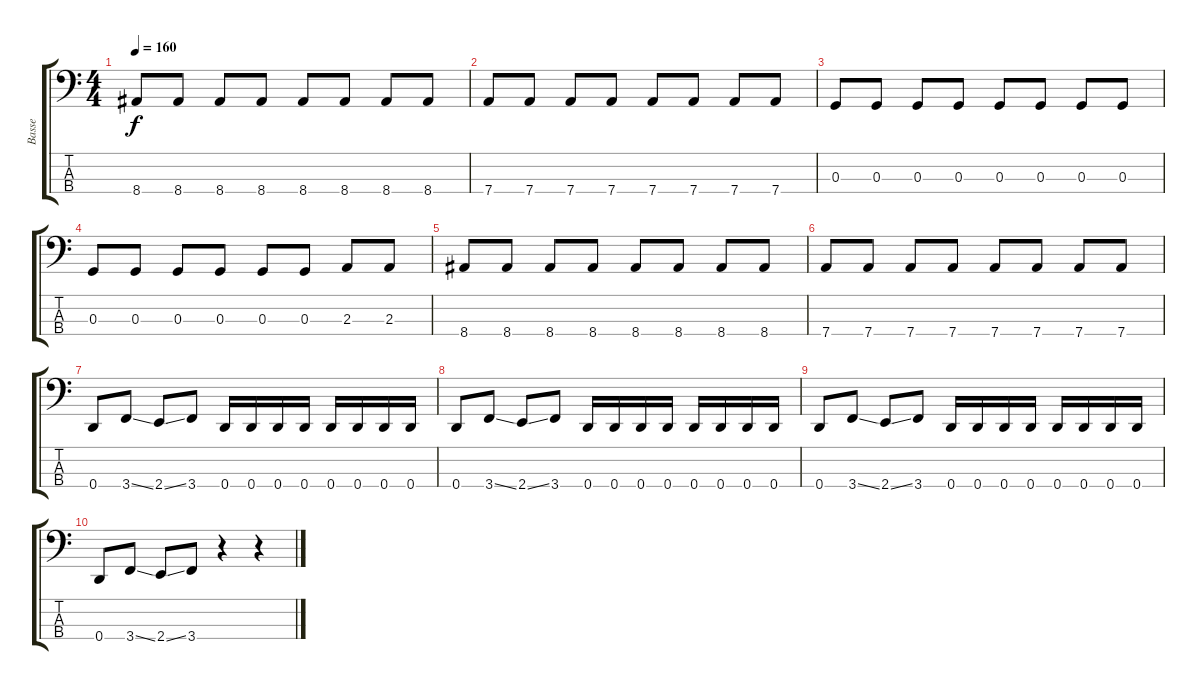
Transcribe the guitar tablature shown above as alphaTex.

\track ("Basse" "Basse") {instrument electricbasspick}
\staff {score tabs}
\tuning (F2 C2 G1 D1) {hide}
\ts (4 4)
\tempo 160
\clef f4
\ks c
8.4.8{dy f} 8.4.8 8.4.8 8.4.8 8.4.8 8.4.8 8.4.8 8.4.8 |
7.4.8 7.4.8 7.4.8 7.4.8 7.4.8 7.4.8 7.4.8 7.4.8 |
0.3.8 0.3.8 0.3.8 0.3.8 0.3.8 0.3.8 0.3.8 0.3.8 |
0.3.8 0.3.8 0.3.8 0.3.8 0.3.8 0.3.8 2.3.8 2.3.8 |
8.4.8 8.4.8 8.4.8 8.4.8 8.4.8 8.4.8 8.4.8 8.4.8 |
7.4.8 7.4.8 7.4.8 7.4.8 7.4.8 7.4.8 7.4.8 7.4.8 |
0.4.8 3.4{ss}.8 2.4{ss}.8 3.4.8 0.4.16 0.4.16 0.4.16 0.4.16 0.4.16 0.4.16 0.4.16 0.4.16 |
0.4.8 3.4{ss}.8 2.4{ss}.8 3.4.8 0.4.16 0.4.16 0.4.16 0.4.16 0.4.16 0.4.16 0.4.16 0.4.16 |
0.4.8 3.4{ss}.8 2.4{ss}.8 3.4.8 0.4.16 0.4.16 0.4.16 0.4.16 0.4.16 0.4.16 0.4.16 0.4.16 |
0.4.8 3.4{ss}.8 2.4{ss}.8 3.4.8 r.4 r.4
